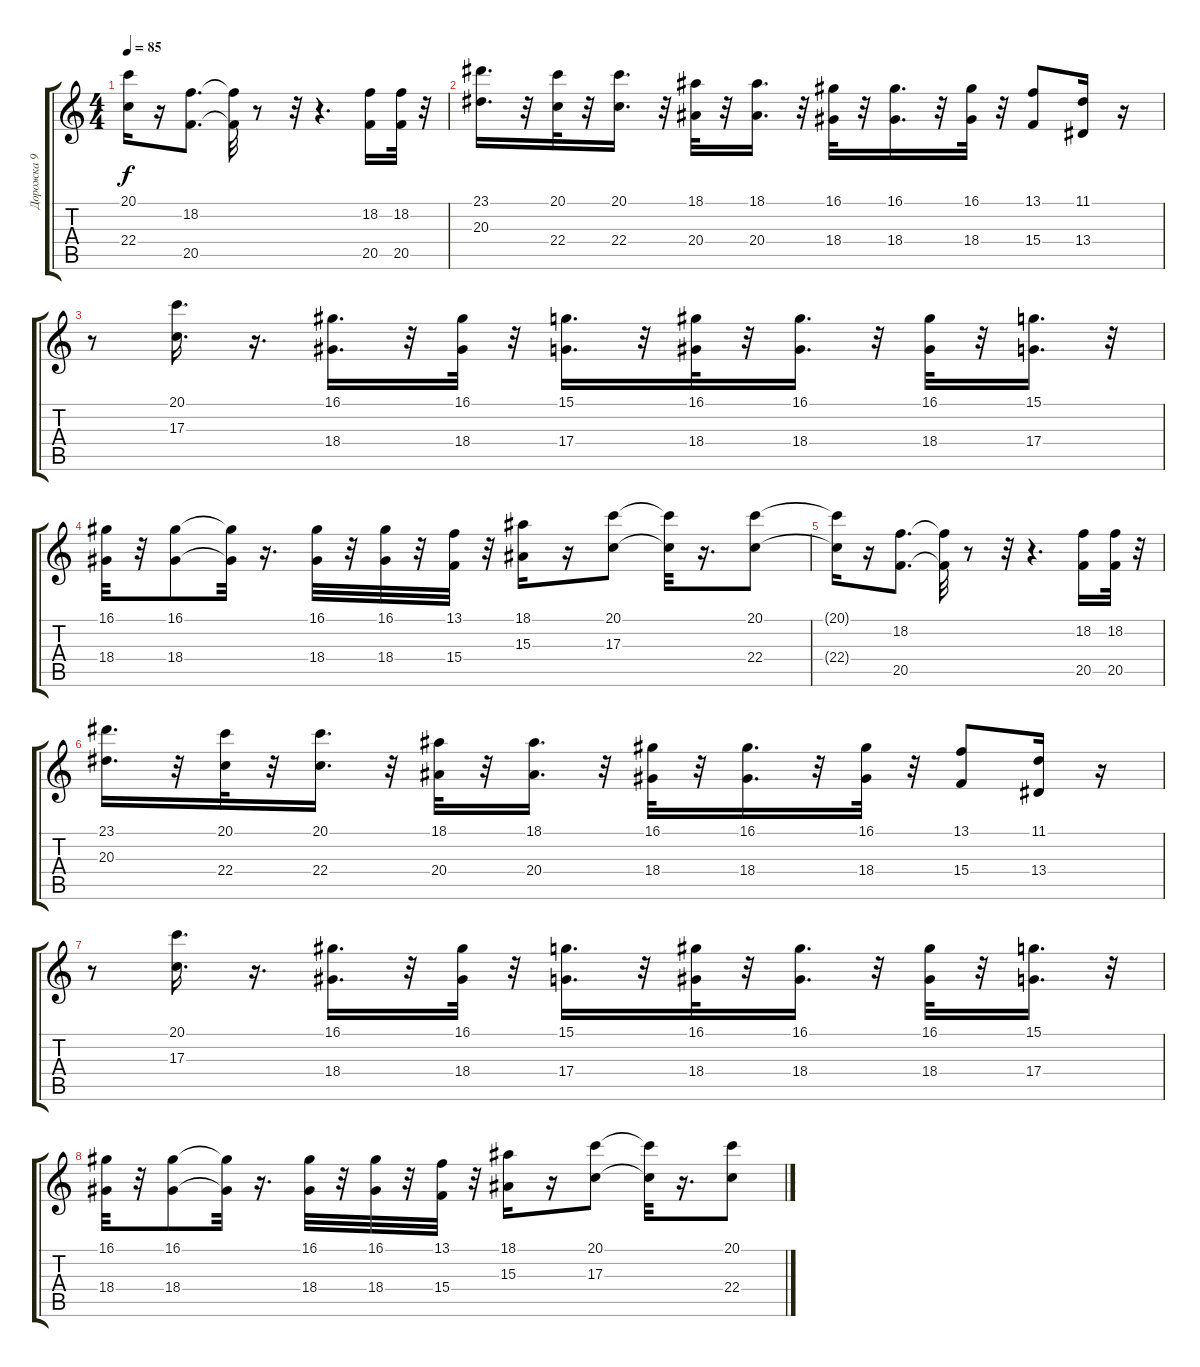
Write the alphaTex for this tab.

\track ("Дорожка 9" "Дорожка 9") {instrument choiraahs}
\staff {score tabs}
\tuning (E4 B3 G3 D3 A2 E2) {hide}
\ts (4 4)
\tempo 85
\clef g2
\ks c
(20.1{t} 22.4{t}).16{dy f} r.16 (18.2 20.5).8{d} (18.2{t} 20.5{t}).32 r.8 r.32 r.4{d} (18.2 20.5).16 (18.2 20.5).32 r.32 |
(23.1 20.3).16{d} r.32 (20.1 22.4).32 r.32 (20.1 22.4).16{d} r.32 (18.1 20.4).32 r.32 (18.1 20.4).16{d} r.32 (16.1 18.4).32 r.32 (16.1 18.4).16{d} r.32 (16.1 18.4).32 r.32 (13.1 15.4).8 (11.1 13.4).16 r.16 |
r.8 (20.1 17.3).16{d} r.16{d} (16.1 18.4).16{d} r.32 (16.1 18.4).32 r.32 (15.1 17.4).16{d} r.32 (16.1 18.4).32 r.32 (16.1 18.4).16{d} r.32 (16.1 18.4).32 r.32 (15.1 17.4).16{d} r.32 |
(16.1 18.4).32 r.32 (16.1 18.4).8 (16.1{t} 18.4{t}).32 r.16{d} (16.1 18.4).32 r.32 (16.1 18.4).32 r.32 (13.1 15.4).32 r.32 (18.1 15.3).16 r.16 (20.1 17.3).8 (20.1{t} 17.3{t}).32 r.16{d} (20.1 22.4).8 |
(20.1{t} 22.4{t}).16 r.16 (18.2 20.5).8{d} (18.2{t} 20.5{t}).32 r.8 r.32 r.4{d} (18.2 20.5).16 (18.2 20.5).32 r.32 |
(23.1 20.3).16{d} r.32 (20.1 22.4).32 r.32 (20.1 22.4).16{d} r.32 (18.1 20.4).32 r.32 (18.1 20.4).16{d} r.32 (16.1 18.4).32 r.32 (16.1 18.4).16{d} r.32 (16.1 18.4).32 r.32 (13.1 15.4).8 (11.1 13.4).16 r.16 |
r.8 (20.1 17.3).16{d} r.16{d} (16.1 18.4).16{d} r.32 (16.1 18.4).32 r.32 (15.1 17.4).16{d} r.32 (16.1 18.4).32 r.32 (16.1 18.4).16{d} r.32 (16.1 18.4).32 r.32 (15.1 17.4).16{d} r.32 |
(16.1 18.4).32 r.32 (16.1 18.4).8 (16.1{t} 18.4{t}).32 r.16{d} (16.1 18.4).32 r.32 (16.1 18.4).32 r.32 (13.1 15.4).32 r.32 (18.1 15.3).16 r.16 (20.1 17.3).8 (20.1{t} 17.3{t}).32 r.16{d} (20.1 22.4).8
